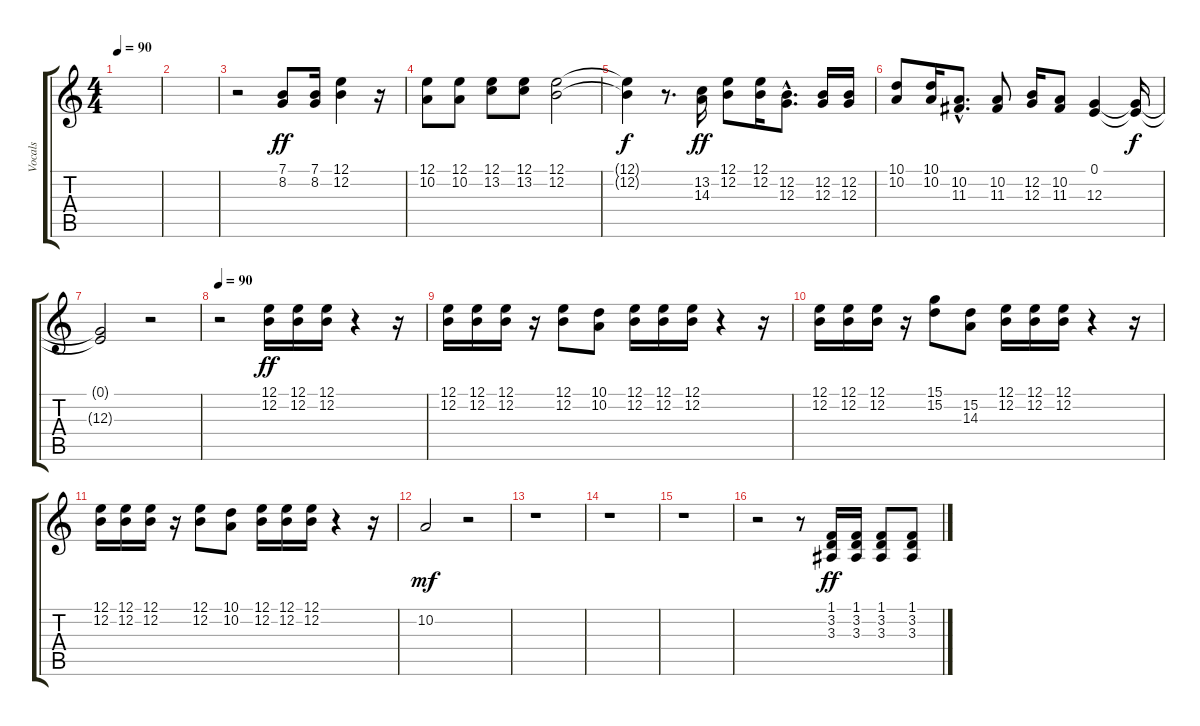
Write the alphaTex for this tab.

\track ("Vocals" "Vocals") {instrument lead3calliope}
\staff {score tabs}
\tuning (E4 B3 G3 D3 A2 E2) {hide}
\ts (4 4)
\tempo 90
\clef g2
\ks c
|
|
r.2 (7.1 8.2).8{dy ff} (7.1 8.2).16 (12.1 12.2).4 r.16 |
(12.1 10.2).8 (12.1 10.2).8 (12.1 13.2).8 (12.1 13.2).8 (12.1 12.2).2 |
(12.1{t} 12.2{t}).4{dy f} r.8{d} (13.2 14.3).16{dy ff} (12.1 12.2).8 (12.1 12.2).16 (12.2{hac} 12.3{hac}).8{d} (12.2 12.3).16 (12.2 12.3).16 |
(10.1 10.2).8 (10.1 10.2).16 (10.2{hac} 11.3{hac}).8{d} (10.2 11.3).8 (12.2 12.3).16 (10.2 11.3).8 (0.1 12.3).4 (0.1{t} 12.3{t}).16{dy f} |
(0.1{t} 12.3{t}).2 r.2 |
\tempo 90
r.2 (12.1 12.2).16{dy ff} (12.1 12.2).16 (12.1 12.2).16 r.4 r.16 |
(12.1 12.2).16 (12.1 12.2).16 (12.1 12.2).16 r.16 (12.1 12.2).8 (10.1 10.2).8 (12.1 12.2).16 (12.1 12.2).16 (12.1 12.2).16 r.4 r.16 |
(12.1 12.2).16 (12.1 12.2).16 (12.1 12.2).16 r.16 (15.1 15.2).8 (15.2 14.3).8 (12.1 12.2).16 (12.1 12.2).16 (12.1 12.2).16 r.4 r.16 |
(12.1 12.2).16 (12.1 12.2).16 (12.1 12.2).16 r.16 (12.1 12.2).8 (10.1 10.2).8 (12.1 12.2).16 (12.1 12.2).16 (12.1 12.2).16 r.4 r.16 |
10.2.2{dy mf} r.2 |
r.1 |
r.1 |
r.1 |
r.2 r.8 (1.1 3.2 3.3).16{dy ff} (1.1 3.2 3.3).16 (1.1 3.2 3.3).8 (1.1 3.2 3.3).8
